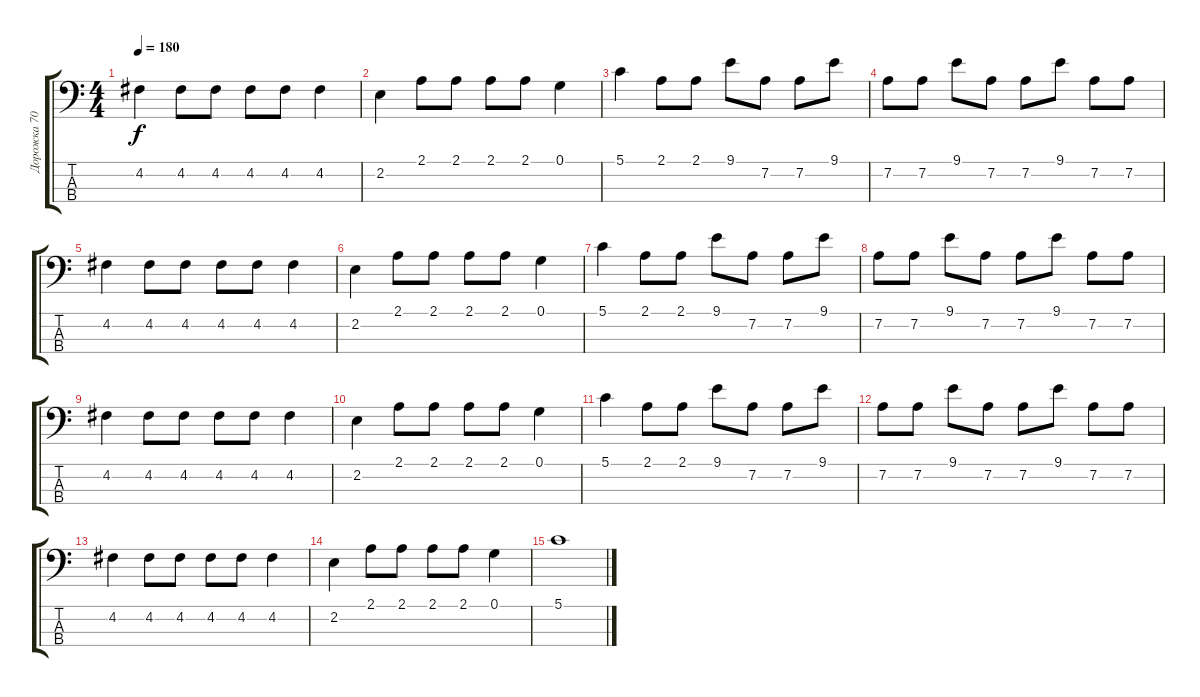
\track ("Дорожка 70" "Дорожка 70") {instrument slapbass2}
\staff {score tabs}
\tuning (G2 D2 A1 E1) {hide}
\ts (4 4)
\tempo 180
\clef f4
\ks c
4.2.4{dy f} 4.2.8 4.2.8 4.2.8 4.2.8 4.2.4 |
2.2.4 2.1.8 2.1.8 2.1.8 2.1.8 0.1.4 |
5.1.4 2.1.8 2.1.8 9.1.8 7.2.8 7.2.8 9.1.8 |
7.2.8 7.2.8 9.1.8 7.2.8 7.2.8 9.1.8 7.2.8 7.2.8 |
4.2.4 4.2.8 4.2.8 4.2.8 4.2.8 4.2.4 |
2.2.4 2.1.8 2.1.8 2.1.8 2.1.8 0.1.4 |
5.1.4 2.1.8 2.1.8 9.1.8 7.2.8 7.2.8 9.1.8 |
7.2.8 7.2.8 9.1.8 7.2.8 7.2.8 9.1.8 7.2.8 7.2.8 |
4.2.4 4.2.8 4.2.8 4.2.8 4.2.8 4.2.4 |
2.2.4 2.1.8 2.1.8 2.1.8 2.1.8 0.1.4 |
5.1.4 2.1.8 2.1.8 9.1.8 7.2.8 7.2.8 9.1.8 |
7.2.8 7.2.8 9.1.8 7.2.8 7.2.8 9.1.8 7.2.8 7.2.8 |
4.2.4 4.2.8 4.2.8 4.2.8 4.2.8 4.2.4 |
2.2.4 2.1.8 2.1.8 2.1.8 2.1.8 0.1.4 |
5.1.1
